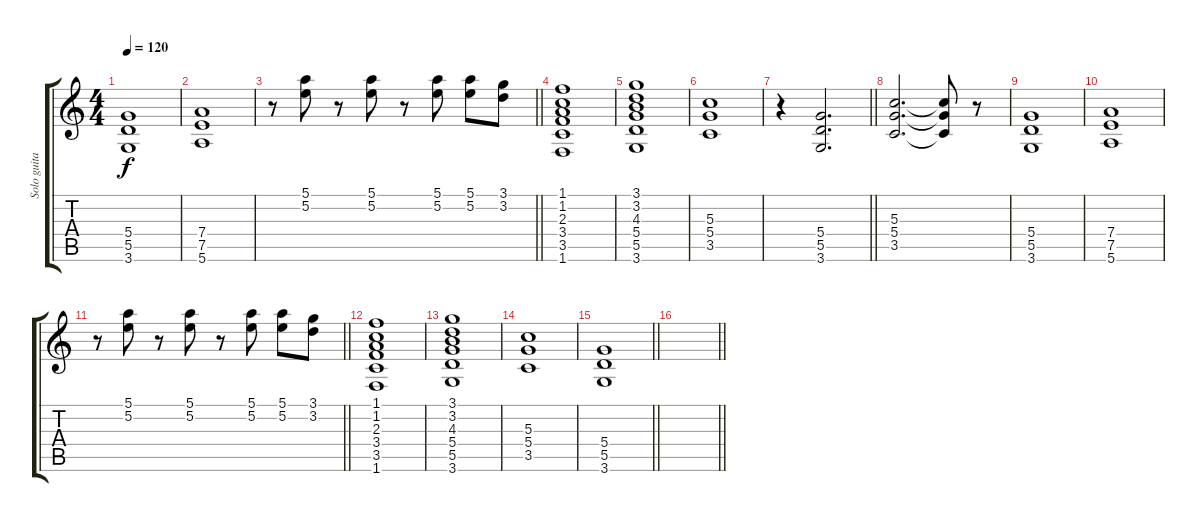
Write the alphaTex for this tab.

\track ("Solo guitar" "Solo guita") {instrument overdrivenguitar}
\staff {score tabs}
\tuning (E4 B3 G3 D3 A2 E2) {hide}
\ts (4 4)
\tempo 120
\clef g2
\ks c
(5.4 5.5 3.6).1{dy f} |
(7.4 7.5 5.6).1 |
\barLineRight lightlight
r.8 (5.1 5.2).8 r.8 (5.1 5.2).8 r.8 (5.1 5.2).8 (5.1 5.2).8 (3.1 3.2).8 |
(1.1 1.2 2.3 3.4 3.5 1.6).1 |
(3.1 3.2 4.3 5.4 5.5 3.6).1 |
(5.3 5.4 3.5).1 |
\barLineRight lightlight
r.4 (5.4 5.5 3.6).2{d} |
(5.3 5.4 3.5).2{d} (5.3{t} 5.4{t} 3.5{t}).8 r.8 |
(5.4 5.5 3.6).1 |
(7.4 7.5 5.6).1 |
\barLineRight lightlight
r.8 (5.1 5.2).8 r.8 (5.1 5.2).8 r.8 (5.1 5.2).8 (5.1 5.2).8 (3.1 3.2).8 |
(1.1 1.2 2.3 3.4 3.5 1.6).1 |
(3.1 3.2 4.3 5.4 5.5 3.6).1 |
(5.3 5.4 3.5).1 |
\barLineRight lightlight
(5.4 5.5 3.6).1 |
\barLineRight lightlight
